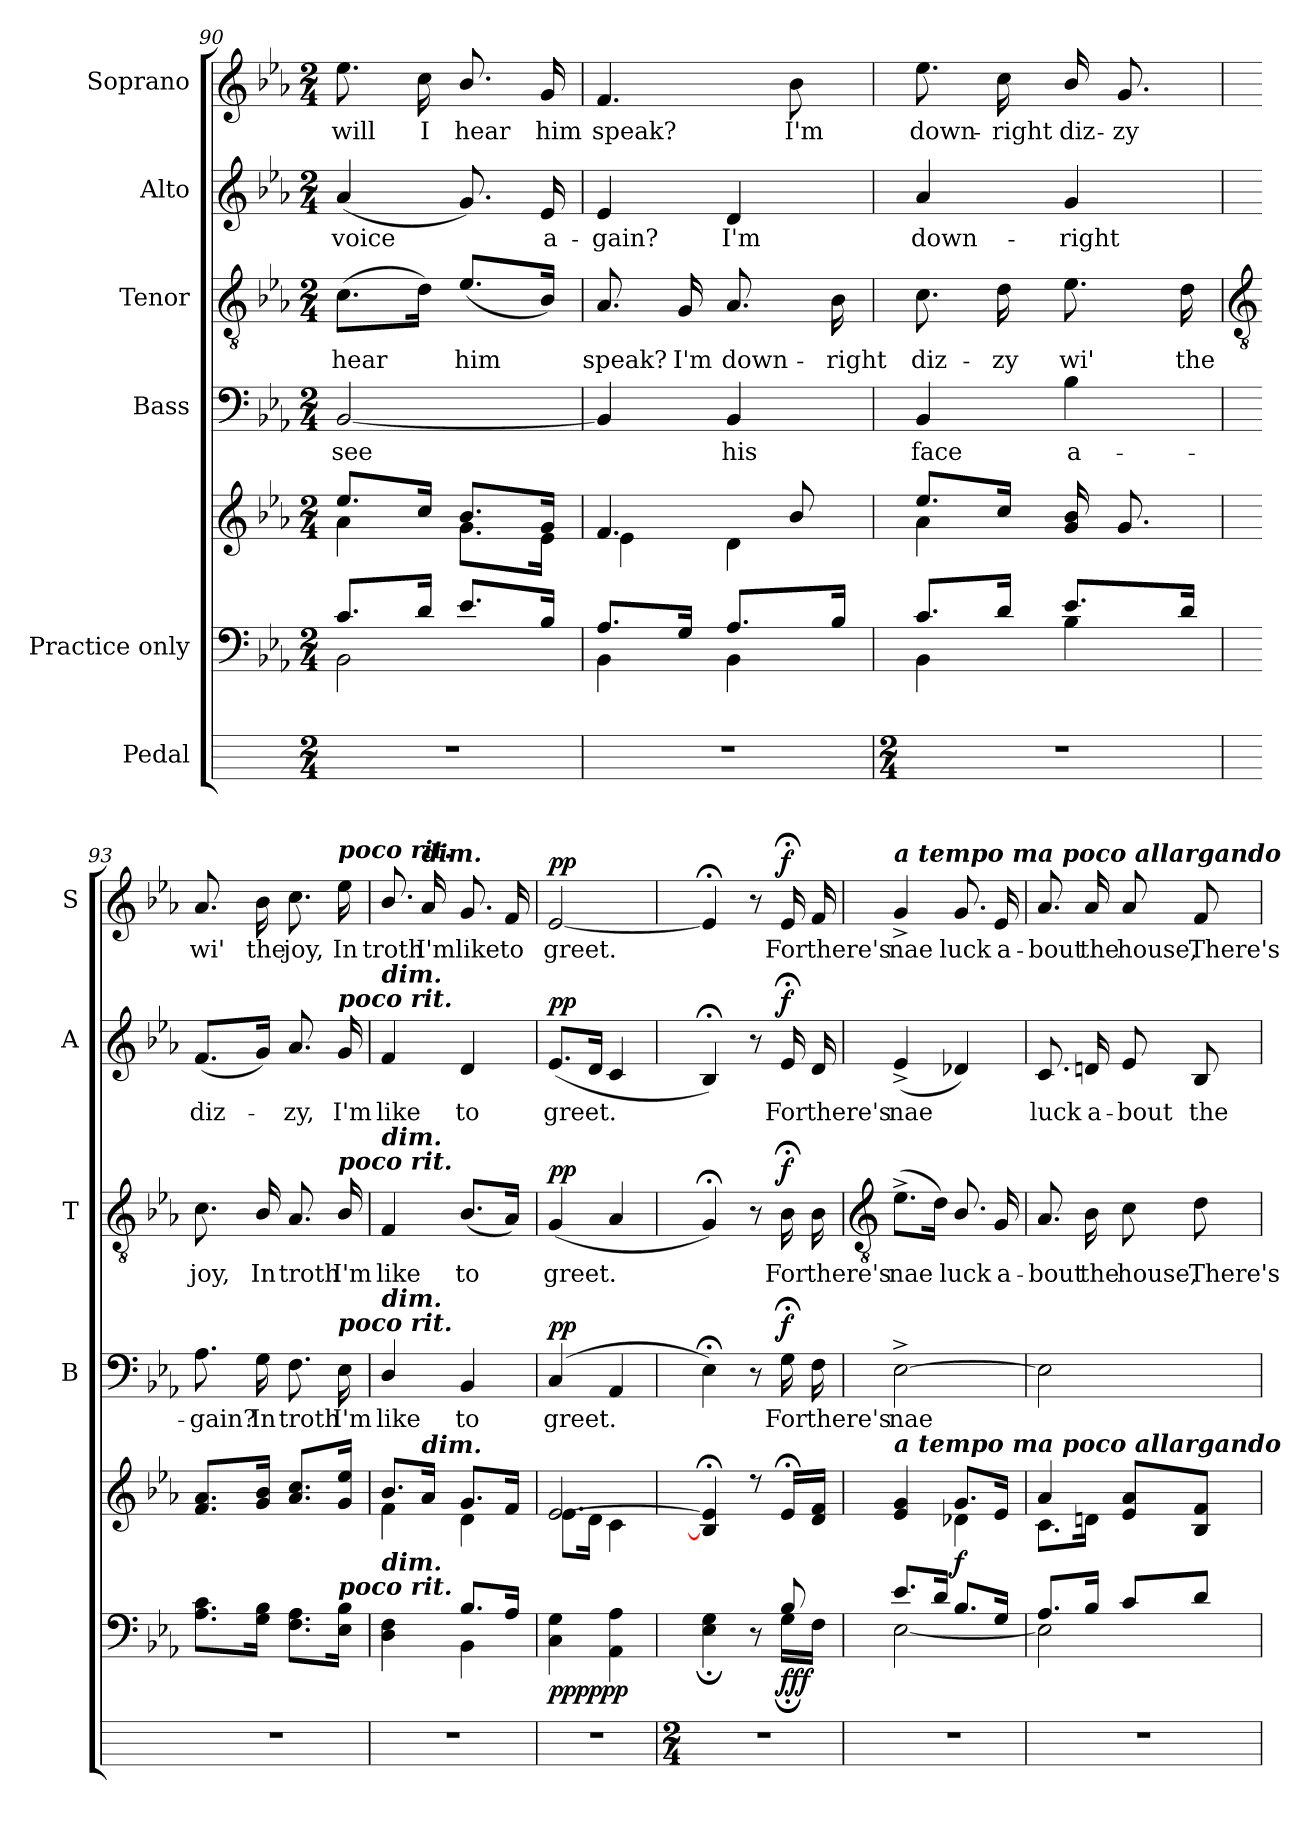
**kern	**kern	**kern	**dynam	**kern	**text	**dynam	**kern	**text	**dynam	**kern	**text	**dynam	**kern	**text	**dynam
*part6	*part5	*part5	*part5	*part4	*part4	*part4	*part3	*part3	*part3	*part2	*part2	*part2	*part1	*part1	*part1
*staff7	*staff6	*staff5	*staff5/6	*staff4	*staff4	*staff4	*staff3	*staff3	*staff3	*staff2	*staff2	*staff2	*staff1	*staff1	*staff1
*I"Pedal	*I"Practice only	*	*	*I"Bass	*	*	*I"Tenor	*	*	*I"Alto	*	*	*I"Soprano	*	*
*	*	*	*	*I'B	*	*	*I'T	*	*	*I'A	*	*	*I'S	*	*
*	*clefF4	*clefG2	*	*clefF4	*	*	*clefGv2	*	*	*clefG2	*	*	*clefG2	*	*
*	*k[b-e-a-]	*k[b-e-a-]	*	*k[b-e-a-]	*	*	*k[b-e-a-]	*	*	*k[b-e-a-]	*	*	*k[b-e-a-]	*	*
*	*E-:	*E-:	*	*E-:	*	*	*E-:	*	*	*E-:	*	*	*E-:	*	*
*M2/4	*M2/4	*M2/4	*	*M2/4	*	*	*M2/4	*	*	*M2/4	*	*	*M2/4	*	*
=90	=90	=90	=90	=90	=90	=90	=90	=90	=90	=90	=90	=90	=90	=90	=90
*	*^	*^	*	*	*	*	*	*	*	*	*	*	*	*	*
!	!	!	!	!	!	!	!LO:LY:b	!	!	!LO:LY:b	!	!	!LO:LY:b	!	!	!LO:LY:b	!
2r	8.c/L	2BB-\	8.ee-/L	4a-\	.	[2BB-	see	.	(>8.cL	hear	.	(<4a-	voice	.	8.ee-	will	.
!	!	!	!	!	!	!	!	!	!	!	!	!	!	!	!	!LO:LY:b	!
.	16d/J	.	16cc/J	.	.	.	.	.	16dJ)	.	.	.	.	.	16cc	I	.
!	!	!	!	!	!	!	!	!	!	!LO:LY:b	!	!	!	!	!	!LO:LY:b	!
.	8.e-/L	.	8.b-/L	8.g\L	.	.	.	.	(>8.e-L	him	.	8.g)	.	.	8.b-/	hear	.
!	!	!	!	!	!	!	!	!	!	!	!	!	!LO:LY:b	!	!	!LO:LY:b	!
.	16B-/J	.	16g/J	16e-\J	.	.	.	.	16B-/J)	.	.	16e-	a-	.	16g	him	.
=91	=91	=91	=91	=91	=91	=91	=91	=91	=91	=91	=91	=91	=91	=91	=91	=91	=91
!	!	!	!	!	!	!	!	!	!	!LO:LY:b	!	!	!LO:LY:b	!	!	!LO:LY:b	!
2r	8.A-/L	4BB-\	4.f/	4e-\	.	4BB-]	.	.	8.A-	speak?	.	4e-	-gain?	.	4.f	speak?	.
!	!	!	!	!	!	!	!	!	!	!LO:LY:b	!	!	!	!	!	!	!
.	16G/J	.	.	.	.	.	.	.	16G	I'm	.	.	.	.	.	.	.
!	!	!	!	!	!	!	!LO:LY:b	!	!	!LO:LY:b	!	!	!LO:LY:b	!	!	!	!
.	8.A-/L	4BB-\	.	4d\	.	4BB-	his	.	8.A-	down-	.	4d	I'm	.	.	.	.
!	!	!	!	!	!	!	!	!	!	!	!	!	!	!	!	!LO:LY:b	!
.	.	.	8b-/	.	.	.	.	.	.	.	.	.	.	.	8b-	I'm	.
!	!	!	!	!	!	!	!	!	!	!LO:LY:b	!	!	!	!	!	!	!
.	16B-/J	.	.	.	.	.	.	.	16B-	-right	.	.	.	.	.	.	.
!!LO:LB:g=z
=92	=92	=92	=92	=92	=92	=92	=92	=92	=92	=92	=92	=92	=92	=92	=92	=92	=92
*M2/4	*	*	*	*	*	*	*	*	*	*	*	*	*	*	*	*	*
!	!	!	!	!	!	!	!LO:LY:b	!	!	!LO:LY:b	!	!	!LO:LY:b	!	!	!LO:LY:b	!
2r	8.c/L	4BB-\	8.ee-/L	4a-\	.	4BB-	face	.	8.c	diz-	.	4a-	down-	.	8.ee-	down-	.
!	!	!	!	!	!	!	!	!	!	!LO:LY:b	!	!	!	!	!	!LO:LY:b	!
.	16d/J	.	16cc/J	.	.	.	.	.	16d	-zy	.	.	.	.	16cc	-right	.
!	!	!	!	!	!	!	!LO:LY:b	!	!	!LO:LY:b	!	!	!LO:LY:b	!	!	!LO:LY:b	!
.	8.e-/L	4B-\	16g/ 16b-/LL	4ryy	.	4B-	a-	.	8.e-	wi'	.	4g	-right	.	16b-/	diz-	.
!	!	!	!	!	!	!	!	!	!	!	!	!	!	!	!	!LO:LY:b	!
.	.	.	8.g/J	.	.	.	.	.	.	.	.	.	.	.	8.g	-zy	.
!	!	!	!	!	!	!	!	!	!	!LO:LY:b	!	!	!	!	!	!	!
.	16d/J	.	.	.	.	.	.	.	16d	the	.	.	.	.	.	.	.
!!LO:LB:g=z
=93	=93	=93	=93	=93	=93	=93	=93	=93	=93	=93	=93	=93	=93	=93	=93	=93	=93
*	*	*	*	*	*	*	*	*	*clefGv2	*	*	*	*	*	*	*	*
!	!	!	!	!	!	!	!LO:LY:b	!	!	!LO:LY:b	!	!	!LO:LY:b	!	!	!LO:LY:b	!
2r	2ryy	8.A-\ 8.c\L	8.f/ 8.a-/L	2ryy	.	8.A-	-gain?	.	8.c	joy,	.	(<8.fL	diz-	.	8.a-	wi'	.
!	!	!	!	!	!	!	!LO:LY:b	!	!	!LO:LY:b	!	!	!	!	!	!LO:LY:b	!
.	.	16G\ 16B-\J	16g/ 16b-/J	.	.	16G	In	.	16B-/	In	.	16gJ)	.	.	16b-	the	.
!	!	!	!	!	!	!	!LO:LY:b	!	!	!LO:LY:b	!	!	!LO:LY:b	!	!	!LO:LY:b	!
.	.	8.F\ 8.A-\L	8.a-/ 8.cc/L	.	.	8.F	troth	.	8.A-	troth	.	8.a-	zy,	.	8.cc	joy,	.
!	!	!	!	!	!	!	!	!	!	!	!	!	!	!	!LO:TX:a:Bi:t=poco rit.	!	!
!	!	!	!	!	!	!	!	!	!	!	!	!LO:TX:a:Bi:t=poco rit.	!	!	!	!	!
!	!	!	!	!	!	!	!	!	!LO:TX:a:Bi:t=poco rit.	!	!	!	!	!	!	!	!
!	!	!	!	!	!	!LO:TX:a:Bi:t=poco rit.	!	!	!	!	!	!	!	!	!	!	!
!	!	!LO:TX:a:Bi:t=poco rit.	!	!	!	!	!	!	!	!	!	!	!	!	!	!	!
!	!	!	!	!	!	!	!LO:LY:b	!	!	!LO:LY:b	!	!	!LO:LY:b	!	!	!LO:LY:b	!
.	.	16E-\ 16B-\J	16g/ 16ee-/J	.	.	16E-	I'm	.	16B-/	I'm	.	16g	I'm	.	16ee-	In	.
=94	=94	=94	=94	=94	=94	=94	=94	=94	=94	=94	=94	=94	=94	=94	=94	=94	=94
!	!	!	!	!	!	!	!	!	!	!	!	!LO:TX:a:Bi:t=dim.	!	!	!	!	!
!	!	!	!	!	!	!	!	!	!LO:TX:a:Bi:t=dim.	!	!	!	!	!	!	!	!
!	!	!	!	!	!	!LO:TX:a:Bi:t=dim.	!	!	!	!	!	!	!	!	!	!	!
!	!LO:TX:a:Bi:t=dim.	!	!	!	!	!	!	!	!	!	!	!	!	!	!	!	!
!	!	!	!	!	!	!	!LO:LY:b	!	!	!LO:LY:b	!	!	!LO:LY:b	!	!	!LO:LY:b	!
2r	4ryy	4D\ 4F\	8.b-/L	4f\	.	4D/	like	.	4F	like	.	4f	like	.	8.b-/	troth	.
!	!	!	!	!	!	!	!	!	!	!	!	!	!	!	!LO:TX:a:Bi:t=dim.	!	!
!	!	!	!LO:TX:a:Bi:t=dim.	!	!	!	!	!	!	!	!	!	!	!	!	!	!
!	!	!	!	!	!	!	!	!	!	!	!	!	!	!	!	!LO:LY:b	!
.	.	.	16a-/J	.	.	.	.	.	.	.	.	.	.	.	16a-	I'm	.
!	!	!	!	!	!	!	!LO:LY:b	!	!	!LO:LY:b	!	!	!LO:LY:b	!	!	!LO:LY:b	!
.	8.B-/L	4BB-\	8.g/L	4d\	.	4BB-	to	.	(<8.B-L	to	.	4d	to	.	8.g	like	.
!	!	!	!	!	!	!	!	!	!	!	!	!	!	!	!	!LO:LY:b	!
.	16A-/J	.	16f/J	.	.	.	.	.	16A-J)	.	.	.	.	.	16f	to	.
=95	=95	=95	=95	=95	=95	=95	=95	=95	=95	=95	=95	=95	=95	=95	=95	=95	=95
!	!	!	!	!	!LO:DY:b=2	!	!LO:LY:b	!	!	!LO:LY:b	!	!	!LO:LY:b	!	!	!LO:LY:b	!
!	!	!	!	!	!LO:DY:n=1:b	!	!	!	!	!	!	!	!	!	!	!	!
!	!	!	!	!	!LO:DY:n=2:b	!	!	!LO:DY:b	!	!	!LO:DY:b	!	!	!LO:DY:b	!	!	!LO:DY:b
2r	2ryy	4C\ 4G\	[2e-/	8.e-\L	pp pp pp	(<4C	greet.	pp	(<4G	greet.	pp	(<8.e-L	greet.	pp	[2e-	greet.	pp
.	.	.	.	16d\J	.	.	.	.	.	.	.	16dJ	.	.	.	.	.
.	.	4AA-\ 4A-\	.	4c\	.	4AA-	.	.	4A-	.	.	4c	.	.	.	.	.
!!LO:LB:g=z
=96	=96	=96	=96	=96	=96	=96	=96	=96	=96	=96	=96	=96	=96	=96	=96	=96	=96
*M2/4	*	*	*	*	*	*	*	*	*	*	*	*	*	*	*	*	*
2r	4.ryy	4E-\; 4G\;	4B-/];< 4e-/];<	2ryy	.	4E-;<)	.	.	4G;<)	.	.	4B-;<)	.	.	4e-;<]	.	.
.	.	8r	8r	.	.	8r	.	.	8r	.	.	8r	.	.	8r	.	.
!	!	!	!	!	!LO:DY:b=2	!	!LO:LY:b	!	!	!LO:LY:b	!	!	!LO:LY:b	!	!	!LO:LY:b	!
!	!	!	!	!	!LO:DY:n=1:b=2	!	!	!	!	!	!	!	!	!	!	!	!
!	!	!	!	!	!LO:DY:n=2:b	!	!	!LO:DY:b	!	!	!LO:DY:b	!	!	!LO:DY:b	!	!	!LO:DY:b
.	8B-/	16G;\LL	16e-;</LL	.	f f f	16G;<	For	f	16B-;<	For	f	16e-;<	For	f	16e-;<	For	f
!	!	!	!	!	!	!	!LO:LY:b	!	!	!LO:LY:b	!	!	!LO:LY:b	!	!	!LO:LY:b	!
.	.	16F\JJ	16d/ 16f/JJ	.	.	16F	there's	.	16B-	there's	.	16d	there's	.	16f	there's	.
!!LO:LB:g=z
=97	=97	=97	=97	=97	=97	=97	=97	=97	=97	=97	=97	=97	=97	=97	=97	=97	=97
*	*	*	*	*	*	*	*	*	*clefGv2	*	*	*	*	*	*	*	*
!	!	!	!	!	!	!	!	!	!	!	!	!	!	!	!LO:TX:a:Bi:t=a tempo ma poco allargando	!	!
!	!	!	!LO:TX:a:Bi:t=a tempo ma poco allargando	!	!	!	!	!	!	!	!	!	!	!	!	!	!
!	!	!	!	!	!	!	!LO:LY:b	!	!	!LO:LY:b	!	!	!LO:LY:b	!	!	!LO:LY:b	!
2r	8.e-/L	[2E-\	4e-/ 4g/	4ryy	.	[2E-^	nae	.	(>8.e-^L	nae	.	(<4e-^	nae	.	4g^	nae	.
.	16d/J	.	.	.	.	.	.	.	16dJ)	.	.	.	.	.	.	.	.
!	!	!	!	!	!LO:DY:b	!	!	!	!	!LO:LY:b	!	!	!	!	!	!LO:LY:b	!
.	8.B-/L	.	8.g/L	4d-X\	f	.	.	.	8.B-/	luck	.	4d-X)	.	.	8.g	luck	.
!	!	!	!	!	!	!	!	!	!	!LO:LY:b	!	!	!	!	!	!LO:LY:b	!
.	16G/J	.	16e-/J	.	.	.	.	.	16G	a-	.	.	.	.	16e-	a-	.
=98	=98	=98	=98	=98	=98	=98	=98	=98	=98	=98	=98	=98	=98	=98	=98	=98	=98
!	!	!	!	!	!	!	!	!	!	!LO:LY:b	!	!	!LO:LY:b	!	!	!LO:LY:b	!
2r	8.A-/L	2E-\]	4a-/	8.c\L	.	2E-]	.	.	8.A-	-bout	.	8.c	luck	.	8.a-	-bout	.
!	!	!	!	!	!	!	!	!	!	!LO:LY:b	!	!	!LO:LY:b	!	!	!LO:LY:b	!
.	16B-/J	.	.	16dn\J	.	.	.	.	16B-	the	.	16dn	a-	.	16a-	the	.
!	!	!	!	!	!	!	!	!	!	!LO:LY:b	!	!	!LO:LY:b	!	!	!LO:LY:b	!
.	8c/L	.	8e-/ 8a-/L	4ryy	.	.	.	.	8c	house,	.	8e-	-bout	.	8a-	house,	.
!	!	!	!	!	!	!	!	!	!	!LO:LY:b	!	!	!LO:LY:b	!	!	!LO:LY:b	!
.	8d/J	.	8B-/ 8f/J	.	.	.	.	.	8d	There's	.	8B-	the	.	8f	There's	.
*	*v	*v	*	*	*	*	*	*	*	*	*	*	*	*	*	*	*
*	*	*v	*v	*	*	*	*	*	*	*	*	*	*	*	*	*
=	=	=	=	=	=	=	=	=	=	=	=	=	=	=	=
*-	*-	*-	*-	*-	*-	*-	*-	*-	*-	*-	*-	*-	*-	*-	*-
